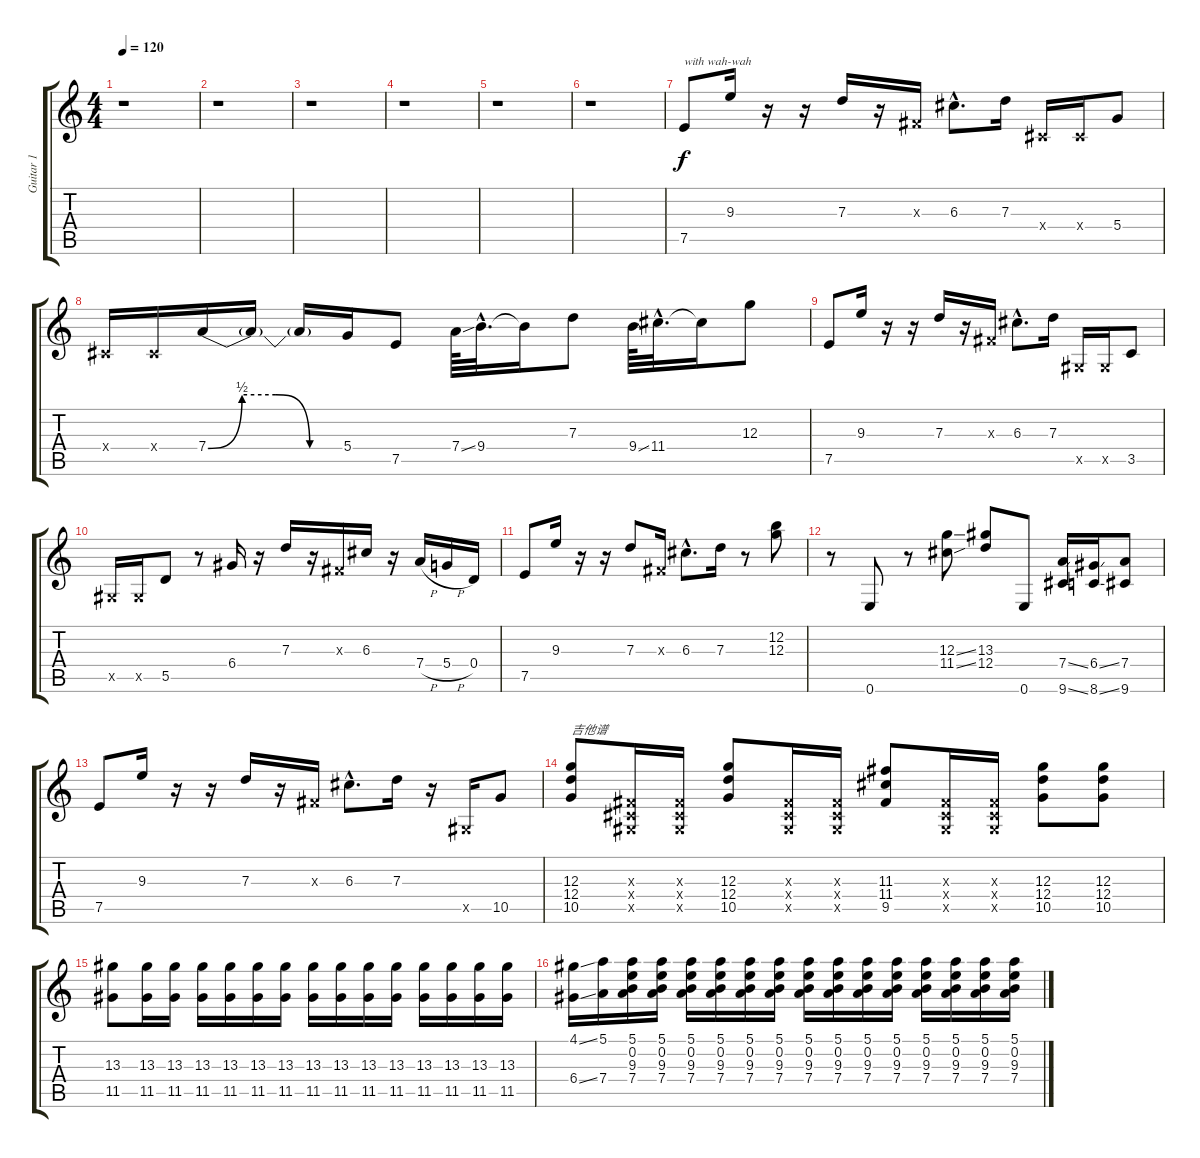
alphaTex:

\track ("Guitar 1" "Guitar 1") {instrument overdrivenguitar}
\staff {score tabs}
\tuning (E4 B3 G3 D3 A2 E2) {hide}
\ts (4 4)
\tempo 120
\clef g2
\ks c
r.1{dy f} |
r.1 |
r.1 |
r.1 |
r.1 |
r.1 |
7.5.8{txt "with wah-wah"} 9.3.16 r.16 r.16 7.3.16 r.16 -1.3{x}.16 6.3{hac}.8{d} 7.3.16 -1.4{x}.16 -1.4{x}.16 5.4.8 |
-1.4{x}.16 -1.4{x}.16 7.4{be (custom 0 0 15 2 30 2 45 0 60 0)}.16 7.4{t}.16 7.4{t}.16 5.4.16 7.5.8 7.4{ss}.64 9.4{hac}.32{d} 9.4{t}.16 7.3.8 9.4{ss}.64 11.4{hac}.32{d} 11.4{t}.16 12.3.8 |
7.5.8 9.3.16 r.16 r.16 7.3.16 r.16 -1.3{x}.16 6.3{hac}.8{d} 7.3.16 -1.5{x}.16 -1.5{x}.16 3.5.8 |
-1.5{x}.16 -1.5{x}.16 5.5.8 r.8 6.4.16 r.16 7.3.16 r.16 -1.3{x}.16 6.3.16 r.16 7.4{h}.16 5.4{h}.16 0.4.16 |
7.5.8 9.3.16 r.16 r.16 7.3.8 -1.3{x}.16 6.3{hac}.8{d} 7.3.16 r.8 (12.2 12.3).8 |
r.8 0.6.8 r.8 (12.3{ss} 11.4{ss}).8 (13.3 12.4).8 0.6.8 (7.4{ss} 9.6{ss}).16 (6.4{ss} 8.6{ss}).16 (7.4 9.6).8 |
7.5.8 9.3.16 r.16 r.16 7.3.16 r.16 -1.3{x}.16 6.3{hac}.8{d} 7.3.16 r.16 -1.5{x}.16 10.5.8 |
(12.3 12.4 10.5).8{txt "吉他谱"} (-1.3{x} -1.4{x} -1.5{x}).16 (-1.3{x} -1.4{x} -1.5{x}).16 (12.3 12.4 10.5).8 (-1.3{x} -1.4{x} -1.5{x}).16 (-1.3{x} -1.4{x} -1.5{x}).16 (11.3 11.4 9.5).8 (-1.3{x} -1.4{x} -1.5{x}).16 (-1.3{x} -1.4{x} -1.5{x}).16 (12.3 12.4 10.5).8 (12.3 12.4 10.5).8 |
(13.3 11.5).8 (13.3 11.5).16 (13.3 11.5).16 (13.3 11.5).16 (13.3 11.5).16 (13.3 11.5).16 (13.3 11.5).16 (13.3 11.5).16 (13.3 11.5).16 (13.3 11.5).16 (13.3 11.5).16 (13.3 11.5).16 (13.3 11.5).16 (13.3 11.5).16 (13.3 11.5).16 |
(4.1{ss} 6.4{ss}).16 (5.1 7.4).16 (5.1 0.2 9.3 7.4).16 (5.1 0.2 9.3 7.4).16 (5.1 0.2 9.3 7.4).16 (5.1 0.2 9.3 7.4).16 (5.1 0.2 9.3 7.4).16 (5.1 0.2 9.3 7.4).16 (5.1 0.2 9.3 7.4).16 (5.1 0.2 9.3 7.4).16 (5.1 0.2 9.3 7.4).16 (5.1 0.2 9.3 7.4).16 (5.1 0.2 9.3 7.4).16 (5.1 0.2 9.3 7.4).16 (5.1 0.2 9.3 7.4).16 (5.1 0.2 9.3 7.4).16
